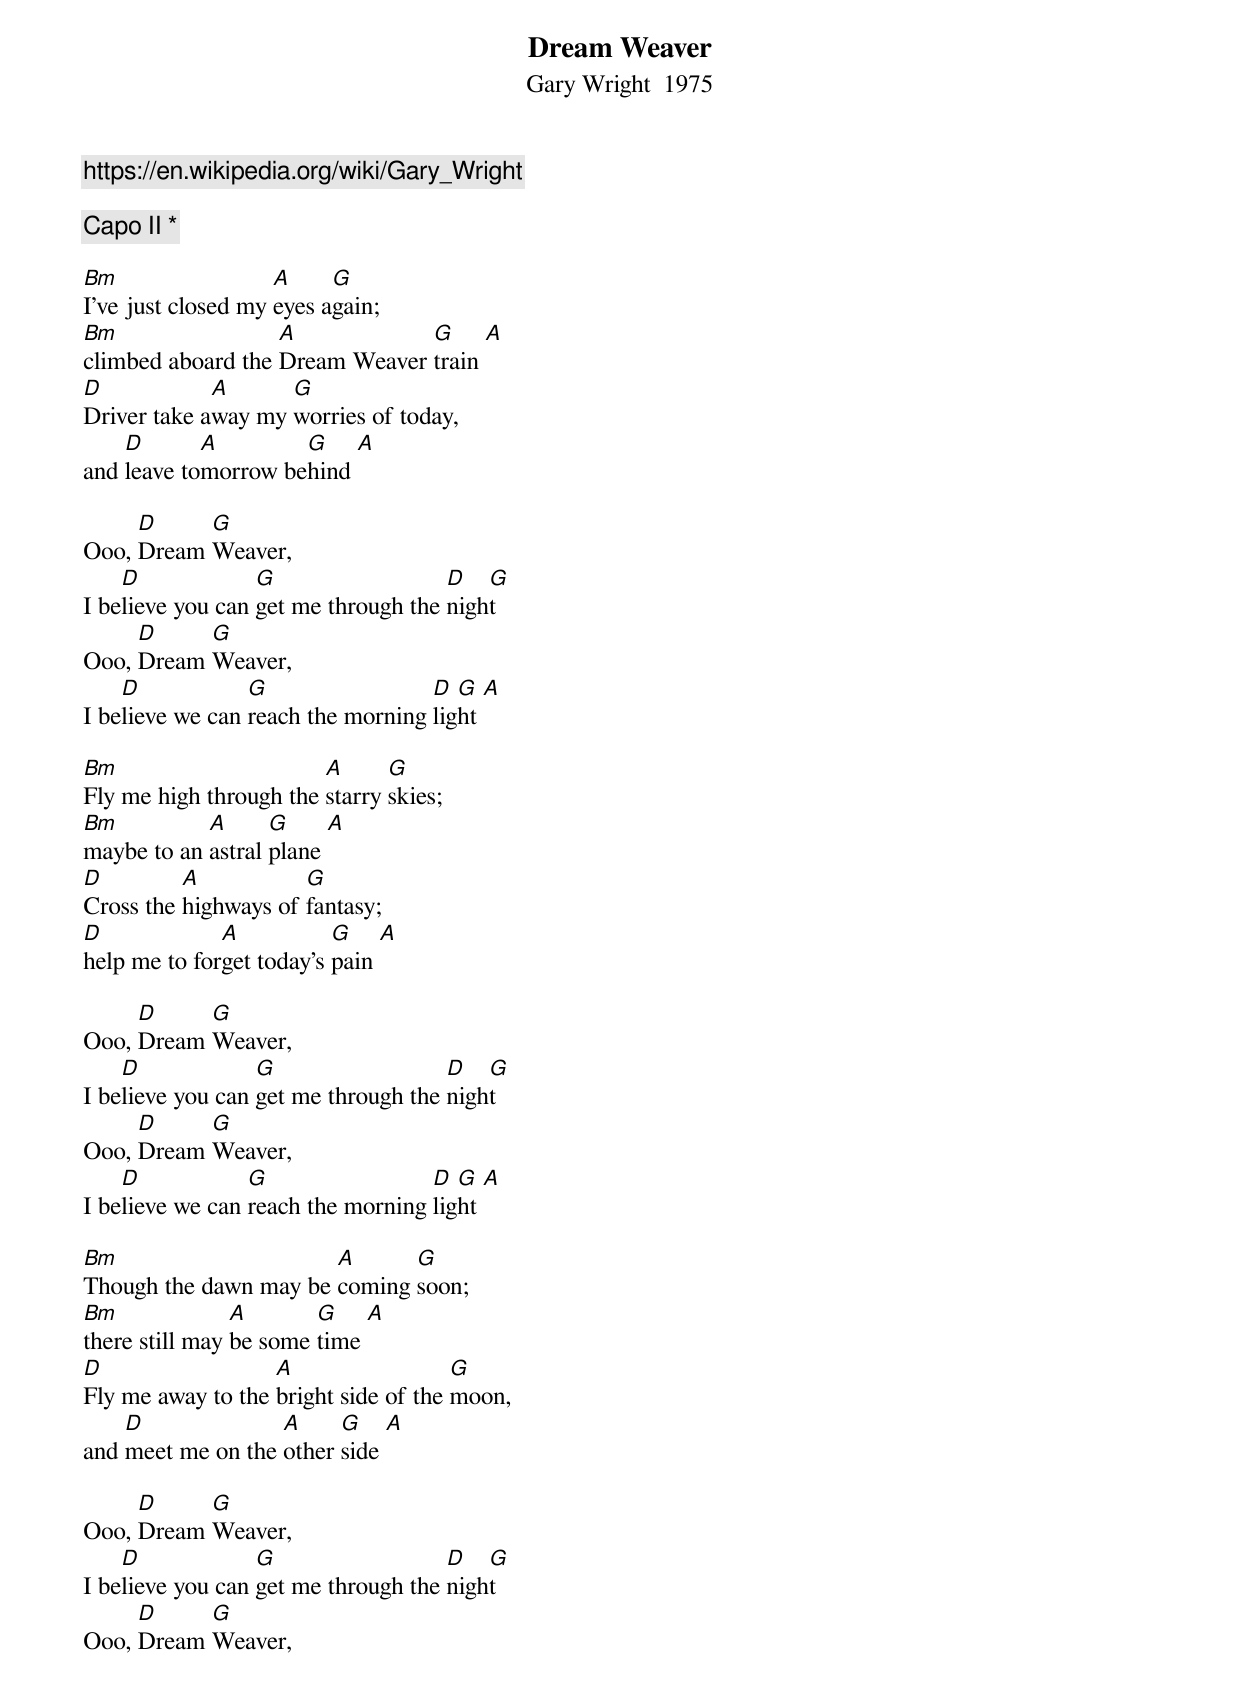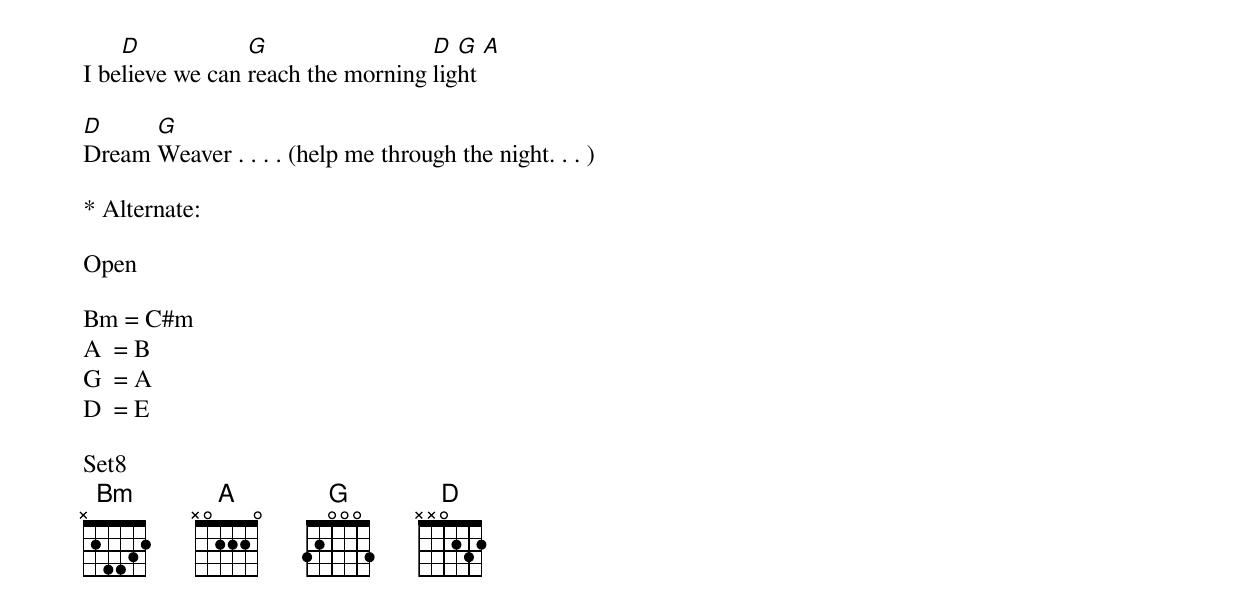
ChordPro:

{title: Dream Weaver}
{subtitle: Gary Wright  1975}
{c:https://en.wikipedia.org/wiki/Gary_Wright}

{c:Capo II *}

[Bm]I've just closed my [A]eyes a[G]gain;
[Bm]climbed aboard the [A]Dream Weaver [G]train [A]
[D]Driver take a[A]way my [G]worries of today,
and [D]leave to[A]morrow be[G]hind [A]

Ooo, [D]Dream [G]Weaver,
I be[D]lieve you can [G]get me through the [D]nigh[G]t
Ooo, [D]Dream [G]Weaver,
I be[D]lieve we can [G]reach the morning [D]lig[G]ht [A]

[Bm]Fly me high through the [A]starry [G]skies;
[Bm]maybe to an [A]astral [G]plane [A]
[D]Cross the [A]highways of [G]fantasy;
[D]help me to for[A]get today's [G]pain [A]

Ooo, [D]Dream [G]Weaver,
I be[D]lieve you can [G]get me through the [D]nigh[G]t
Ooo, [D]Dream [G]Weaver,
I be[D]lieve we can [G]reach the morning [D]lig[G]ht [A]

[Bm]Though the dawn may be [A]coming [G]soon;
[Bm]there still may [A]be some [G]time [A]
[D]Fly me away to the [A]bright side of the [G]moon,
and [D]meet me on the [A]other [G]side [A]

Ooo, [D]Dream [G]Weaver,
I be[D]lieve you can [G]get me through the [D]nigh[G]t
Ooo, [D]Dream [G]Weaver,

I be[D]lieve we can [G]reach the morning [D]lig[G]ht [A]

[D]Dream [G]Weaver . . . . (help me through the night. . . )

* Alternate:

Open

Bm = C#m
A  = B
G  = A
D  = E

Set8
